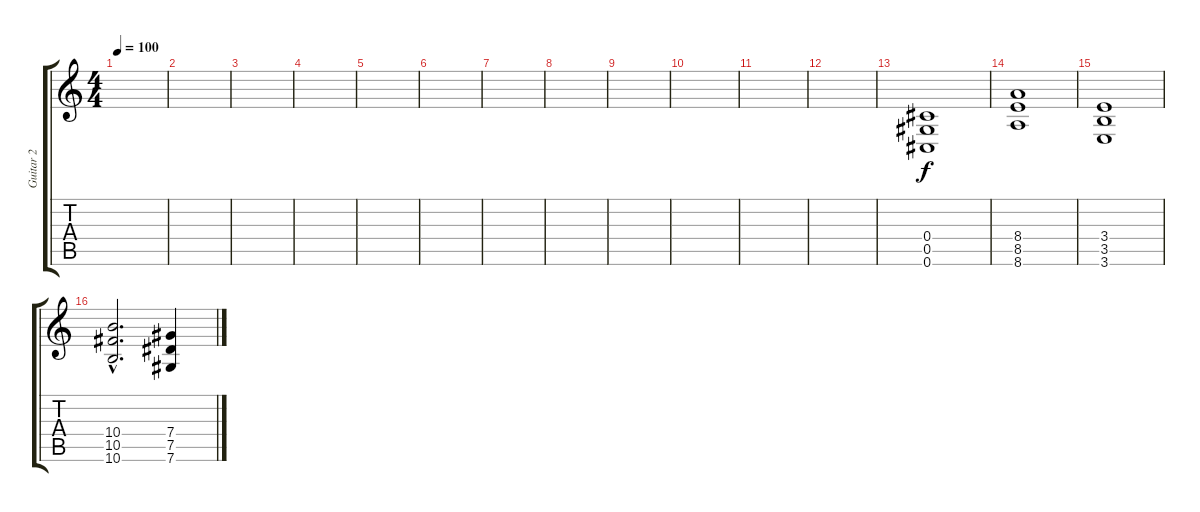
\track ("Guitar 2" "Guitar 2") {instrument distortionguitar}
\staff {score tabs}
\tuning (E4 B3 G3 Db3 Ab2 Db2) {hide}
\ts (4 4)
\tempo 100
\clef g2
\ks c
|
|
|
|
|
|
|
|
|
|
|
|
(0.4 0.5 0.6).1 |
(8.4 8.5 8.6).1 |
(3.4 3.5 3.6).1 |
(10.4{hac} 10.5{hac} 10.6{hac}).2{d} (7.4 7.5 7.6).4
